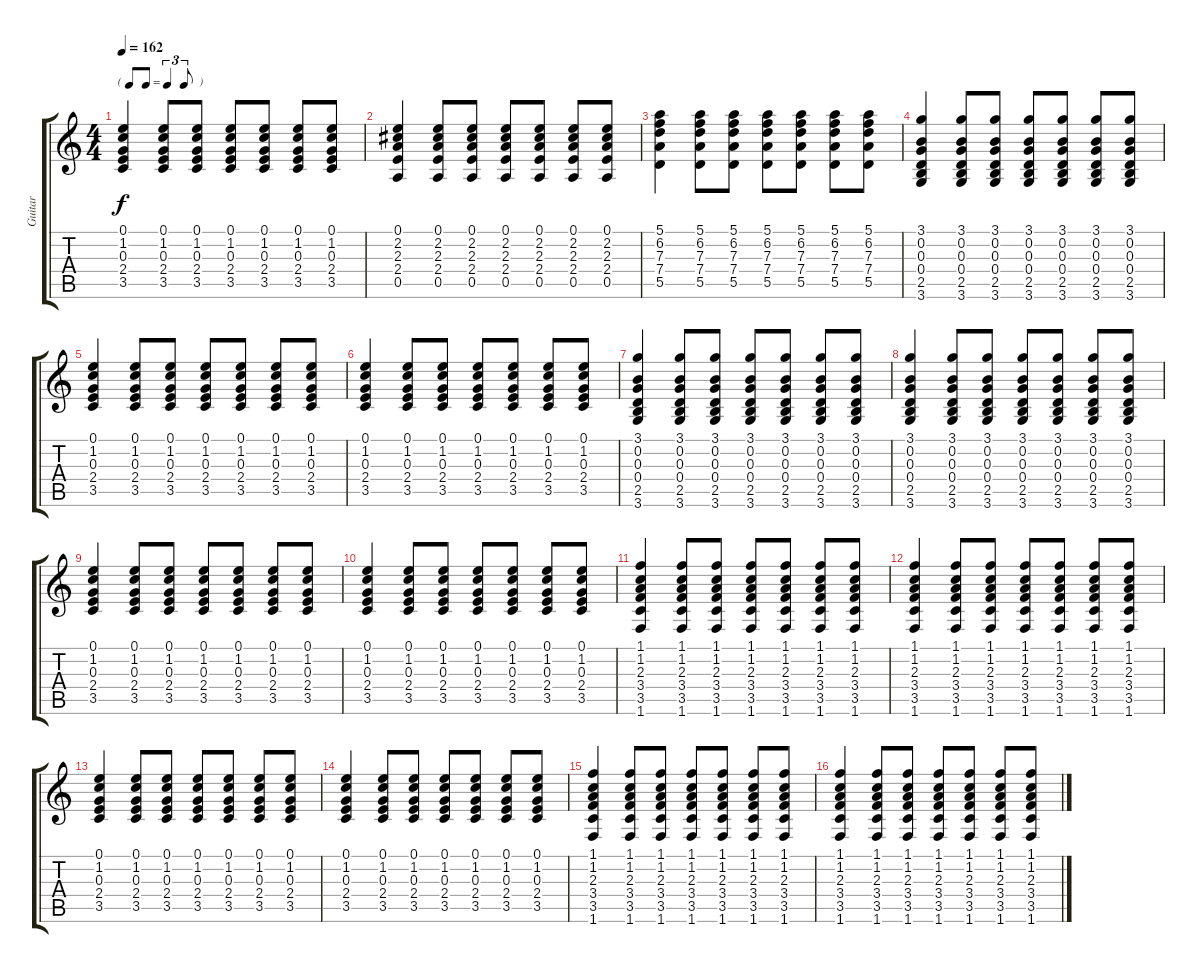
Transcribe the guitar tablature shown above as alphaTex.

\track ("Guitar" "Guitar") {instrument acousticguitarsteel}
\staff {score tabs}
\tuning (E4 B3 G3 D3 A2 E2) {hide}
\ts (4 4)
\tf triplet8th
\tempo 162
\clef g2
\ks c
(0.1 1.2 0.3 2.4 3.5).4{dy f} (0.1 1.2 0.3 2.4 3.5).8 (0.1 1.2 0.3 2.4 3.5).8 (0.1 1.2 0.3 2.4 3.5).8 (0.1 1.2 0.3 2.4 3.5).8 (0.1 1.2 0.3 2.4 3.5).8 (0.1 1.2 0.3 2.4 3.5).8 |
(0.1 2.2 2.3 2.4 0.5).4 (0.1 2.2 2.3 2.4 0.5).8 (0.1 2.2 2.3 2.4 0.5).8 (0.1 2.2 2.3 2.4 0.5).8 (0.1 2.2 2.3 2.4 0.5).8 (0.1 2.2 2.3 2.4 0.5).8 (0.1 2.2 2.3 2.4 0.5).8 |
(5.1 6.2 7.3 7.4 5.5).4 (5.1 6.2 7.3 7.4 5.5).8 (5.1 6.2 7.3 7.4 5.5).8 (5.1 6.2 7.3 7.4 5.5).8 (5.1 6.2 7.3 7.4 5.5).8 (5.1 6.2 7.3 7.4 5.5).8 (5.1 6.2 7.3 7.4 5.5).8 |
(3.1 0.2 0.3 0.4 2.5 3.6).4 (3.1 0.2 0.3 0.4 2.5 3.6).8 (3.1 0.2 0.3 0.4 2.5 3.6).8 (3.1 0.2 0.3 0.4 2.5 3.6).8 (3.1 0.2 0.3 0.4 2.5 3.6).8 (3.1 0.2 0.3 0.4 2.5 3.6).8 (3.1 0.2 0.3 0.4 2.5 3.6).8 |
(0.1 1.2 0.3 2.4 3.5).4 (0.1 1.2 0.3 2.4 3.5).8 (0.1 1.2 0.3 2.4 3.5).8 (0.1 1.2 0.3 2.4 3.5).8 (0.1 1.2 0.3 2.4 3.5).8 (0.1 1.2 0.3 2.4 3.5).8 (0.1 1.2 0.3 2.4 3.5).8 |
(0.1 1.2 0.3 2.4 3.5).4 (0.1 1.2 0.3 2.4 3.5).8 (0.1 1.2 0.3 2.4 3.5).8 (0.1 1.2 0.3 2.4 3.5).8 (0.1 1.2 0.3 2.4 3.5).8 (0.1 1.2 0.3 2.4 3.5).8 (0.1 1.2 0.3 2.4 3.5).8 |
(3.1 0.2 0.3 0.4 2.5 3.6).4 (3.1 0.2 0.3 0.4 2.5 3.6).8 (3.1 0.2 0.3 0.4 2.5 3.6).8 (3.1 0.2 0.3 0.4 2.5 3.6).8 (3.1 0.2 0.3 0.4 2.5 3.6).8 (3.1 0.2 0.3 0.4 2.5 3.6).8 (3.1 0.2 0.3 0.4 2.5 3.6).8 |
(3.1 0.2 0.3 0.4 2.5 3.6).4 (3.1 0.2 0.3 0.4 2.5 3.6).8 (3.1 0.2 0.3 0.4 2.5 3.6).8 (3.1 0.2 0.3 0.4 2.5 3.6).8 (3.1 0.2 0.3 0.4 2.5 3.6).8 (3.1 0.2 0.3 0.4 2.5 3.6).8 (3.1 0.2 0.3 0.4 2.5 3.6).8 |
(0.1 1.2 0.3 2.4 3.5).4 (0.1 1.2 0.3 2.4 3.5).8 (0.1 1.2 0.3 2.4 3.5).8 (0.1 1.2 0.3 2.4 3.5).8 (0.1 1.2 0.3 2.4 3.5).8 (0.1 1.2 0.3 2.4 3.5).8 (0.1 1.2 0.3 2.4 3.5).8 |
(0.1 1.2 0.3 2.4 3.5).4 (0.1 1.2 0.3 2.4 3.5).8 (0.1 1.2 0.3 2.4 3.5).8 (0.1 1.2 0.3 2.4 3.5).8 (0.1 1.2 0.3 2.4 3.5).8 (0.1 1.2 0.3 2.4 3.5).8 (0.1 1.2 0.3 2.4 3.5).8 |
(1.1 1.2 2.3 3.4 3.5 1.6).4 (1.1 1.2 2.3 3.4 3.5 1.6).8 (1.1 1.2 2.3 3.4 3.5 1.6).8 (1.1 1.2 2.3 3.4 3.5 1.6).8 (1.1 1.2 2.3 3.4 3.5 1.6).8 (1.1 1.2 2.3 3.4 3.5 1.6).8 (1.1 1.2 2.3 3.4 3.5 1.6).8 |
(1.1 1.2 2.3 3.4 3.5 1.6).4 (1.1 1.2 2.3 3.4 3.5 1.6).8 (1.1 1.2 2.3 3.4 3.5 1.6).8 (1.1 1.2 2.3 3.4 3.5 1.6).8 (1.1 1.2 2.3 3.4 3.5 1.6).8 (1.1 1.2 2.3 3.4 3.5 1.6).8 (1.1 1.2 2.3 3.4 3.5 1.6).8 |
(0.1 1.2 0.3 2.4 3.5).4 (0.1 1.2 0.3 2.4 3.5).8 (0.1 1.2 0.3 2.4 3.5).8 (0.1 1.2 0.3 2.4 3.5).8 (0.1 1.2 0.3 2.4 3.5).8 (0.1 1.2 0.3 2.4 3.5).8 (0.1 1.2 0.3 2.4 3.5).8 |
(0.1 1.2 0.3 2.4 3.5).4 (0.1 1.2 0.3 2.4 3.5).8 (0.1 1.2 0.3 2.4 3.5).8 (0.1 1.2 0.3 2.4 3.5).8 (0.1 1.2 0.3 2.4 3.5).8 (0.1 1.2 0.3 2.4 3.5).8 (0.1 1.2 0.3 2.4 3.5).8 |
(1.1 1.2 2.3 3.4 3.5 1.6).4 (1.1 1.2 2.3 3.4 3.5 1.6).8 (1.1 1.2 2.3 3.4 3.5 1.6).8 (1.1 1.2 2.3 3.4 3.5 1.6).8 (1.1 1.2 2.3 3.4 3.5 1.6).8 (1.1 1.2 2.3 3.4 3.5 1.6).8 (1.1 1.2 2.3 3.4 3.5 1.6).8 |
(1.1 1.2 2.3 3.4 3.5 1.6).4 (1.1 1.2 2.3 3.4 3.5 1.6).8 (1.1 1.2 2.3 3.4 3.5 1.6).8 (1.1 1.2 2.3 3.4 3.5 1.6).8 (1.1 1.2 2.3 3.4 3.5 1.6).8 (1.1 1.2 2.3 3.4 3.5 1.6).8 (1.1 1.2 2.3 3.4 3.5 1.6).8
